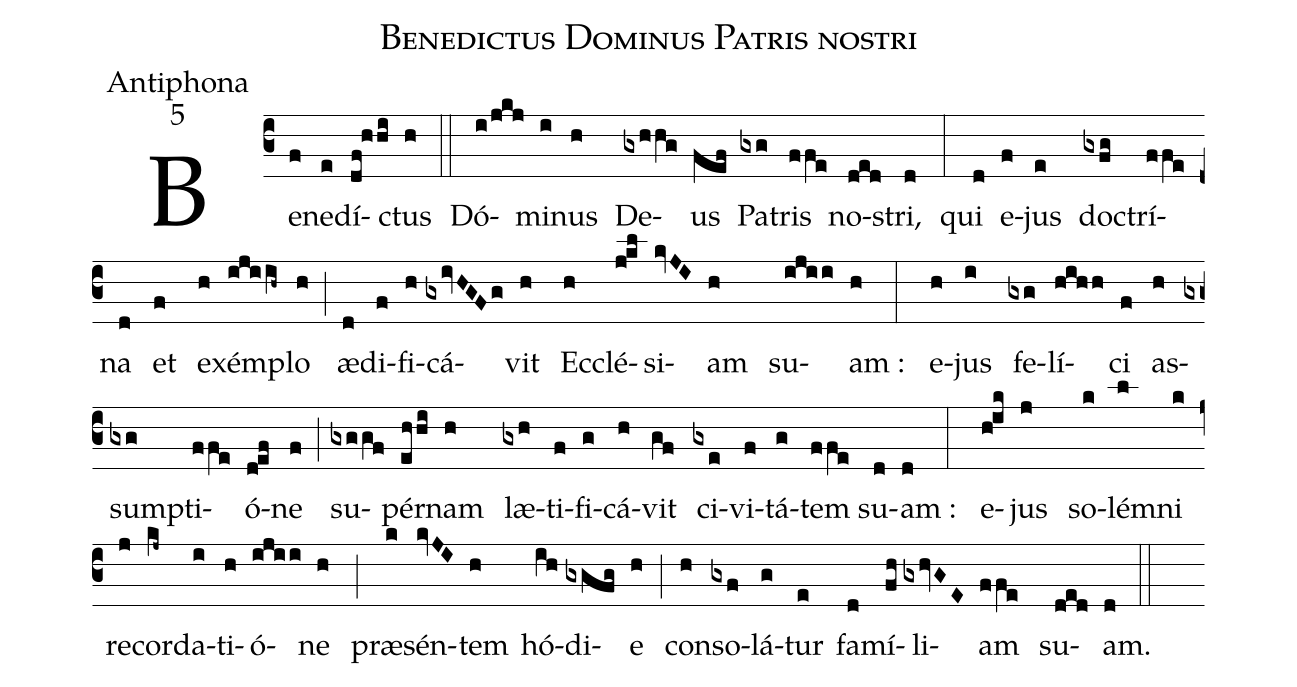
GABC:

name:Benedictus Dominus Patris nostri;
office-part:Antiphona;
mode:5;
%%
(c3) Be(f)ne(e)dí(df!hhi)ctus (h) (::) Dó(i/jkj)mi(i)nus (h) De(gxhhg)us (fef) Pa(gxg)tris (ffe) no(ded)stri, (d) (:)
qui(d) e(f)jus (e) do(gxfg)ctrí(ffe)na (d) et (f) ex(h)ém(ijiih~)plo (h) (;)
æ(d)di(f)fi(h)cá(gxivHGFg)vit (h) Ec(h)clé(jkl)si(kvJI)am (h) su(ijii)am : (h) (:)
e(h)jus (i) fe(gxg)lí(hihh)ci (f) as(h)sum(gxg)pti(ffe)ó(def)ne (f) (;)
su(gxggf)pér(ehhi)nam (h) læ(gxh)ti(f)fi(g)cá(h)vit (gf) ci(gxe)vi(f)tá(g)tem (ffe)su(d)am : (d) (:)
e(hik)jus (j) so(k)lé(l)mni (k) re(j)cor(kj~)da(i)ti(h)ó(ijii)ne (h) (;)
præ(k)sén(kvJI)tem(h) hó(ih)di(gxgfg)e (h) (;)
con(h)so(gxf)lá(g)tur(e) fa(d)mí(fh)li(gxhvGE)am (ffe) su(ded)am. (d) (::)
